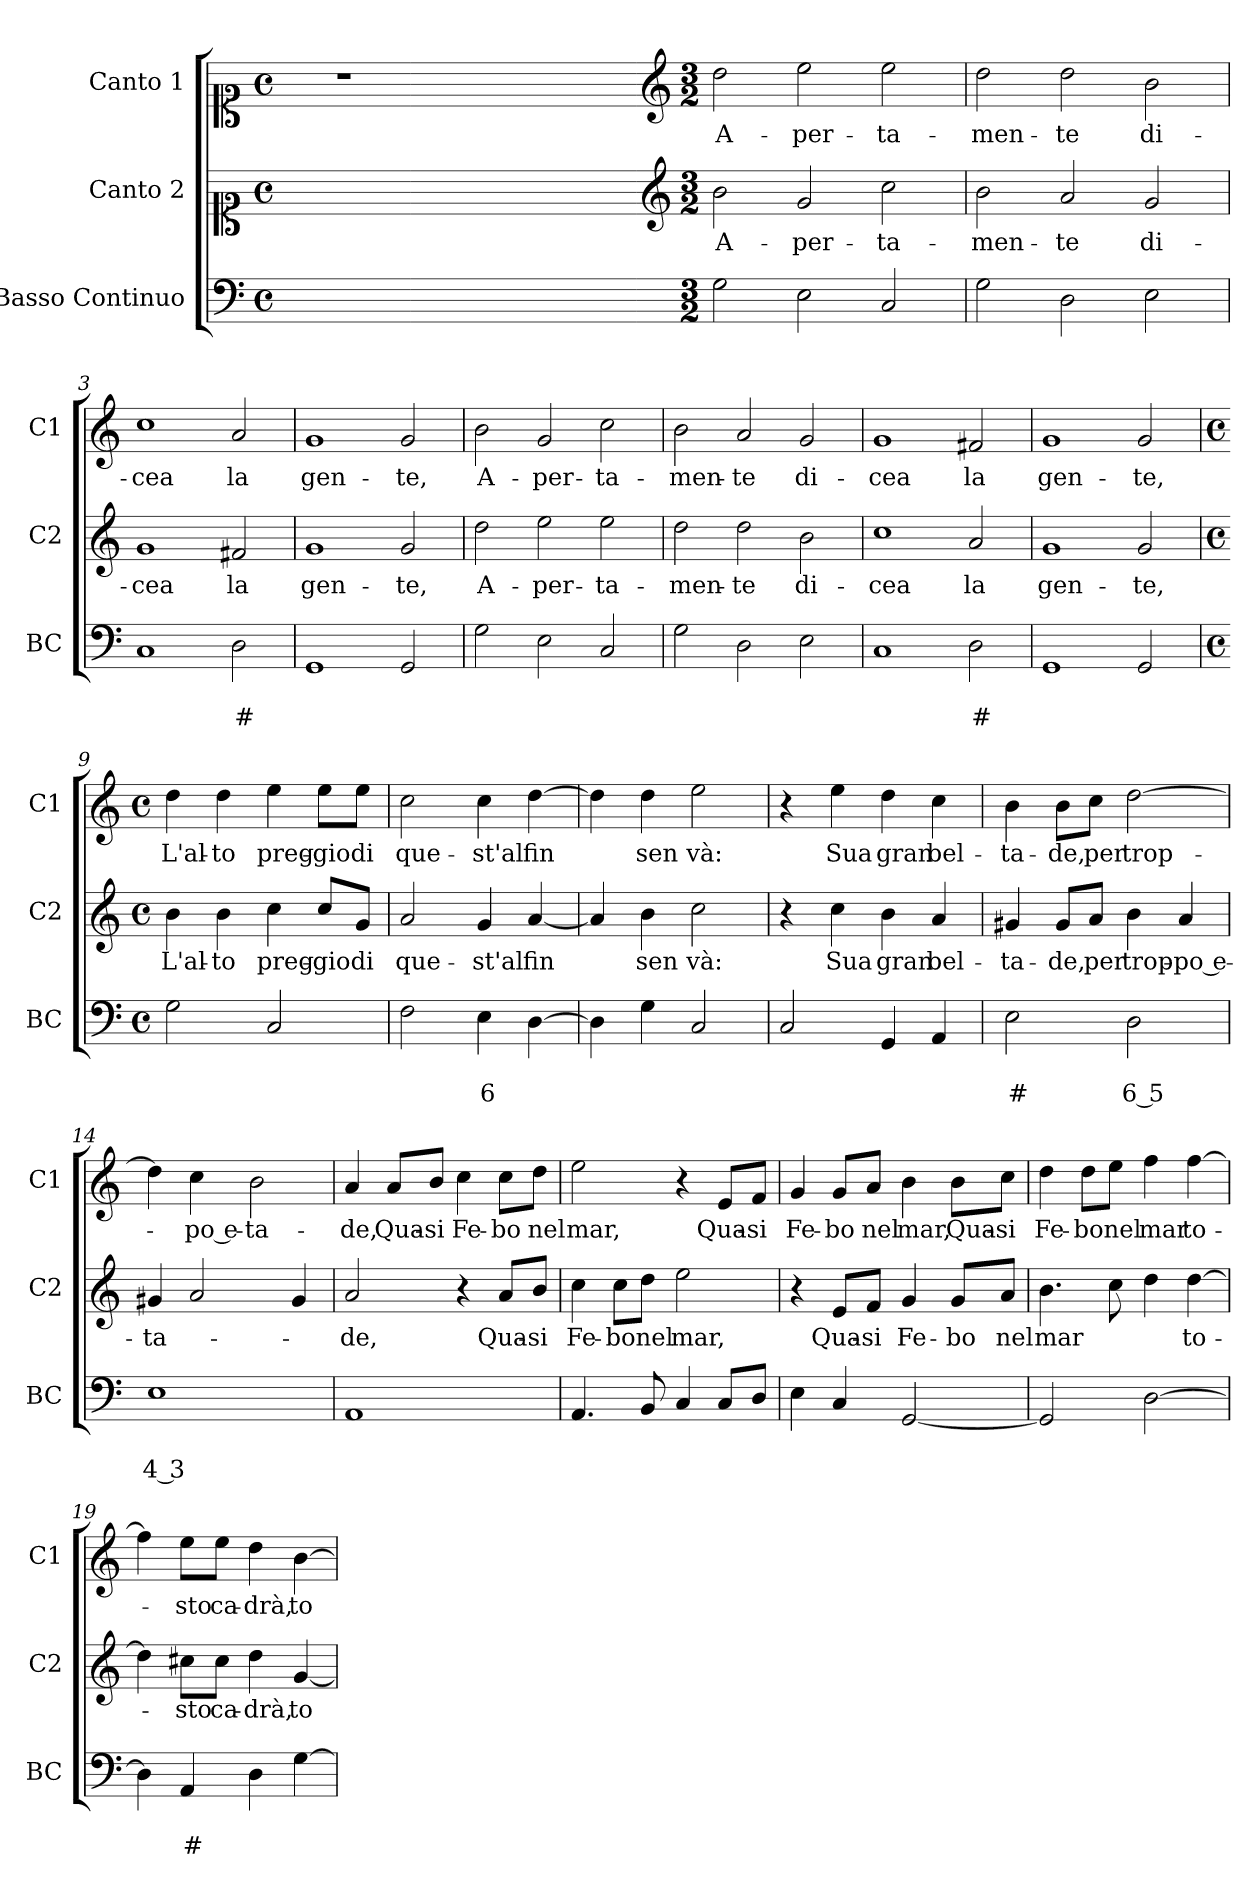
**kern	**text	**text	**kern	**text	**kern	**text
*part3	*part3	*part3	*part2	*part2	*part1	*part1
*staff3	*staff3	*staff3	*staff2	*staff2	*staff1	*staff1
*I"Basso Continuo	*	*	*I"Canto 2	*	*I"Canto 1	*
*I'BC	*	*	*I'C2	*	*I'C1	*
*clefF4	*	*	*clefC1	*	*clefC1	*
*k[]	*	*	*k[]	*	*k[]	*
*C:	*	*	*C:	*	*C:	*
*M4/4	*	*	*M4/4	*	*M4/4	*
*met(c)	*	*	*met(c)	*	*met(c)	*
=	=	=	=	=	=	=
1ryy	.	.	1ryy	.	1r	.
=1X-	=1X-	=1X-	=1X-	=1X-	=1X-	=1X-
4ryy	.	.	4ryy	.	4ryy	.
4ryy	.	.	4ryy	.	4ryy	.
4ryy	.	.	4ryy	.	4ryy	.
4ryy	.	.	4ryy	.	4ryy	.
=1-	=1-	=1-	=1-	=1-	=1-	=1-
*	*	*	*clefG2	*	*clefG2	*
*M3/2	*	*	*M3/2	*	*M3/2	*
!	!	!	!	!LO:LY:b	!	!LO:LY:b
2G\	.	.	2b\	A-	2dd\	A-
!	!	!	!	!LO:LY:b	!	!LO:LY:b
2E\	.	.	2g/	-per-	2ee\	-per-
!	!	!	!	!LO:LY:b	!	!LO:LY:b
2C/	.	.	2cc\	-ta-	2ee\	-ta-
=2	=2	=2	=2	=2	=2	=2
!	!	!	!	!LO:LY:b	!	!LO:LY:b
2G\	.	.	2b\	-men-	2dd\	-men-
!	!	!	!	!LO:LY:b	!	!LO:LY:b
2D\	.	.	2a/	-te	2dd\	-te
!	!	!	!	!LO:LY:b	!	!LO:LY:b
2E\	.	.	2g/	di-	2b\	di-
=3	=3	=3	=3	=3	=3	=3
!	!	!	!	!LO:LY:b	!	!LO:LY:b
1C	.	.	1g	-cea	1cc	-cea
!	!	!LO:LY:b	!	!LO:LY:b	!	!LO:LY:b
2D\	.	#	2f#X/	la	2a/	la
=4	=4	=4	=4	=4	=4	=4
!	!	!	!	!LO:LY:b	!	!LO:LY:b
1GG	.	.	1g	gen-	1g	gen-
!	!	!	!	!LO:LY:b	!	!LO:LY:b
2GG/	.	.	2g/	-te,	2g/	-te,
=5	=5	=5	=5	=5	=5	=5
!	!	!	!	!LO:LY:b	!	!LO:LY:b
2G\	.	.	2dd\	A-	2b\	A-
!	!	!	!	!LO:LY:b	!	!LO:LY:b
2E\	.	.	2ee\	-per-	2g/	-per-
!	!	!	!	!LO:LY:b	!	!LO:LY:b
2C/	.	.	2ee\	-ta-	2cc\	-ta-
=6	=6	=6	=6	=6	=6	=6
!	!	!	!	!LO:LY:b	!	!LO:LY:b
2G\	.	.	2dd\	-men-	2b\	-men-
!	!	!	!	!LO:LY:b	!	!LO:LY:b
2D\	.	.	2dd\	-te	2a/	-te
!	!	!	!	!LO:LY:b	!	!LO:LY:b
2E\	.	.	2b\	di-	2g/	di-
!!LO:LB:g=z
=7	=7	=7	=7	=7	=7	=7
!	!	!	!	!LO:LY:b	!	!LO:LY:b
1C	.	.	1cc	-cea	1g	-cea
!	!	!LO:LY:b	!	!LO:LY:b	!	!LO:LY:b
2D\	.	#	2a/	la	2f#X/	la
=8	=8	=8	=8	=8	=8	=8
!	!	!	!	!LO:LY:b	!	!LO:LY:b
1GG	.	.	1g	gen-	1g	gen-
!	!	!	!	!LO:LY:b	!	!LO:LY:b
2GG/	.	.	2g/	-te,	2g/	-te,
=9	=9	=9	=9	=9	=9	=9
*M4/4	*	*	*M4/4	*	*M4/4	*
*met(c)	*	*	*met(c)	*	*met(c)	*
!	!	!	!	!LO:LY:b	!	!LO:LY:b
2G\	.	.	4b\	L'al-	4dd\	L'al-
!	!	!	!	!LO:LY:b	!	!LO:LY:b
.	.	.	4b\	-to	4dd\	-to
!	!	!	!	!LO:LY:b	!	!LO:LY:b
2C/	.	.	4cc\	preg-	4ee\	preg-
!	!	!	!	!LO:LY:b	!	!LO:LY:b
.	.	.	8cc/L	-gio	8ee\L	-gio
!	!	!	!	!LO:LY:b	!	!LO:LY:b
.	.	.	8g/J	di	8ee\J	di
=10	=10	=10	=10	=10	=10	=10
!	!	!	!	!LO:LY:b	!	!LO:LY:b
2F\	.	.	2a/	que-	2cc\	que-
!	!	!LO:LY:b	!	!LO:LY:b	!	!LO:LY:b
4E\	.	6	4g/	-st'al	4cc\	-st'al
!	!	!	!	!LO:LY:b	!	!LO:LY:b
[4D\	.	.	[4a/	fin	[4dd\	fin
=11	=11	=11	=11	=11	=11	=11
4D\]	.	.	4a/]	.	4dd\]	.
!	!	!	!	!LO:LY:b	!	!LO:LY:b
4G\	.	.	4b\	sen	4dd\	sen
!	!	!	!	!LO:LY:b	!	!LO:LY:b
2C/	.	.	2cc\	và:	2ee\	và:
=12	=12	=12	=12	=12	=12	=12
2C/	.	.	4r	.	4r	.
!	!	!	!	!LO:LY:b	!	!LO:LY:b
.	.	.	4cc\	Sua	4ee\	Sua
!	!	!	!	!LO:LY:b	!	!LO:LY:b
4GG/	.	.	4b\	gran	4dd\	gran
!	!	!	!	!LO:LY:b	!	!LO:LY:b
4AA/	.	.	4a/	bel-	4cc\	bel-
=13	=13	=13	=13	=13	=13	=13
!	!	!LO:LY:b	!	!LO:LY:b	!	!LO:LY:b
2E\	.	#	4g#X/	-ta-	4b\	-ta-
!	!	!	!	!LO:LY:b	!	!LO:LY:b
.	.	.	8g#/L	-de,	8b\L	-de,
!	!	!	!	!LO:LY:b	!	!LO:LY:b
.	.	.	8a/J	per	8cc\J	per
!	!	!LO:LY:b	!	!LO:LY:b	!	!LO:LY:b
2D\	.	6 5	4b\	trop-	[2dd\	trop-
!	!	!	!	!LO:LY:b	!	!
.	.	.	4a/	-po e-	.	.
!!LO:LB:g=z
=14	=14	=14	=14	=14	=14	=14
!	!	!LO:LY:b	!	!LO:LY:b	!	!
1E	.	4 3	4g#X/	-ta-	4dd\]	.
!	!	!	!	!	!	!LO:LY:b
.	.	.	2a/	.	4cc\	-po e-
!	!	!	!	!	!	!LO:LY:b
.	.	.	.	.	2b\	-ta-
.	.	.	4g#/	.	.	.
=15	=15	=15	=15	=15	=15	=15
!	!	!	!	!LO:LY:b	!	!LO:LY:b
1AA	.	.	2a/	-de,	4a/	-de,
!	!	!	!	!	!	!LO:LY:b
.	.	.	.	.	8a/L	Qua-
!	!	!	!	!	!	!LO:LY:b
.	.	.	.	.	8b/J	-si
!	!	!	!	!	!	!LO:LY:b
.	.	.	4r	.	4cc\	Fe-
!	!	!	!	!LO:LY:b	!	!LO:LY:b
.	.	.	8a/L	Qua-	8cc\L	-bo
!	!	!	!	!LO:LY:b	!	!LO:LY:b
.	.	.	8b/J	-si	8dd\J	nel
=16	=16	=16	=16	=16	=16	=16
!	!	!	!	!LO:LY:b	!	!LO:LY:b
4.AA/	.	.	4cc\	Fe-	2ee\	mar,
!	!	!	!	!LO:LY:b	!	!
.	.	.	8cc\L	-bo	.	.
!	!	!	!	!LO:LY:b	!	!
8BB/	.	.	8dd\J	nel	.	.
!	!	!	!	!LO:LY:b	!	!
4C/	.	.	2ee\	mar,	4r	.
!	!	!	!	!	!	!LO:LY:b
8C/L	.	.	.	.	8e/L	Qua-
!	!	!	!	!	!	!LO:LY:b
8D/J	.	.	.	.	8f/J	-si
=17	=17	=17	=17	=17	=17	=17
!	!	!	!	!	!	!LO:LY:b
4E\	.	.	4r	.	4g/	Fe-
!	!	!	!	!LO:LY:b	!	!LO:LY:b
4C/	.	.	8e/L	Qua-	8g/L	-bo
!	!	!	!	!LO:LY:b	!	!LO:LY:b
.	.	.	8f/J	-si	8a/J	nel
!	!	!	!	!LO:LY:b	!	!LO:LY:b
[2GG/	.	.	4g/	Fe-	4b\	mar,
!	!	!	!	!LO:LY:b	!	!LO:LY:b
.	.	.	8g/L	-bo	8b\L	Qua-
!	!	!	!	!LO:LY:b	!	!LO:LY:b
.	.	.	8a/J	nel	8cc\J	-si
=18	=18	=18	=18	=18	=18	=18
!	!	!	!	!LO:LY:b	!	!LO:LY:b
2GG/]	.	.	4.b\	mar	4dd\	Fe-
!	!	!	!	!	!	!LO:LY:b
.	.	.	.	.	8dd\L	-bo
!	!	!	!	!	!	!LO:LY:b
.	.	.	8cc\	.	8ee\J	nel
!	!	!	!	!	!	!LO:LY:b
[2D\	.	.	4dd\	.	4ff\	mar
!	!	!	!	!LO:LY:b	!	!LO:LY:b
.	.	.	[4dd\	to-	[4ff\	to-
=19	=19	=19	=19	=19	=19	=19
4D\]	.	.	4dd\]	.	4ff\]	.
!	!	!LO:LY:b	!	!LO:LY:b	!	!LO:LY:b
4AA/	.	#	8cc#X\L	-sto	8ee\L	-sto
!	!	!	!	!LO:LY:b	!	!LO:LY:b
.	.	.	8cc#\J	ca-	8ee\J	ca-
!	!	!	!	!LO:LY:b	!	!LO:LY:b
4D\	.	.	4dd\	-drà,	4dd\	-drà,
!	!	!	!	!LO:LY:b	!	!LO:LY:b
[4G\	.	.	[4g/	to-	[4b\	to-
=	=	=	=	=	=	=
*-	*-	*-	*-	*-	*-	*-
